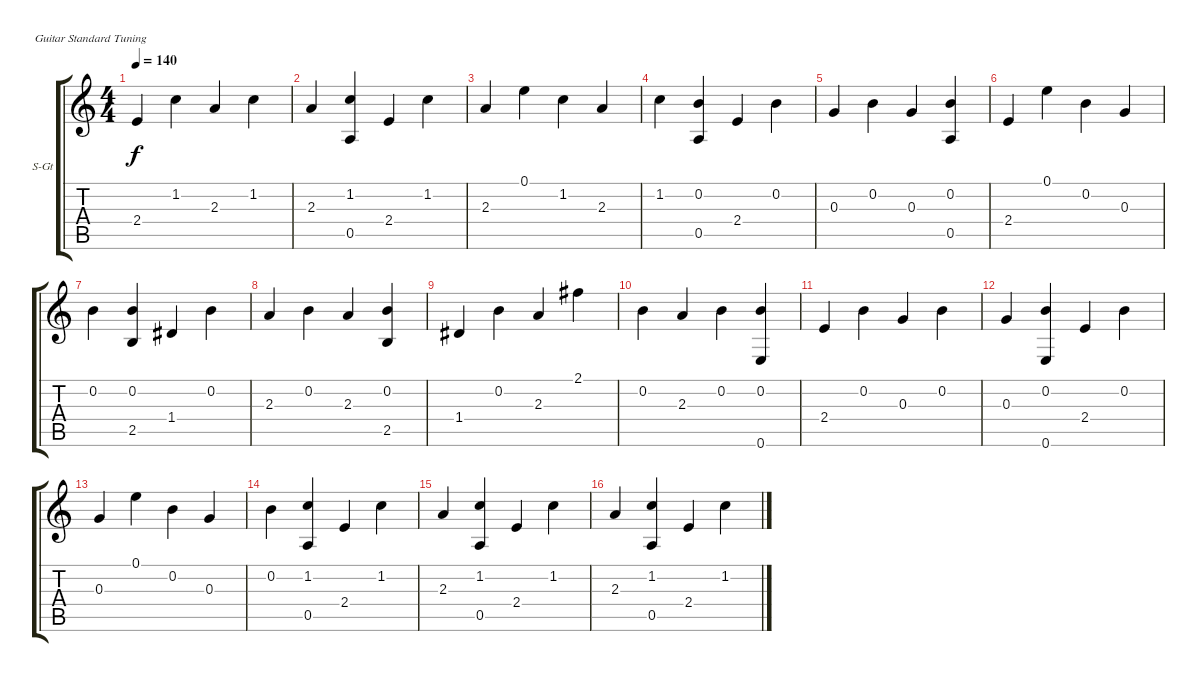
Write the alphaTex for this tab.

\bracketExtendMode groupsimilarinstruments
\firstSystemTrackNameOrientation horizontal
\otherSystemsTrackNameOrientation horizontal
\track ("Track 1" "S-Gt") {instrument acousticguitarsteel}
\staff {score tabs}
\tuning (E4 B3 G3 D3 A2 E2)
\ts (4 4)
\tempo 140
\clef g2
\ks c
2.4.4{dy f} 1.2.4 2.3.4 1.2.4 |
2.3.4 (1.2 0.5).4 2.4.4 1.2.4 |
2.3.4 0.1.4 1.2.4 2.3.4 |
1.2.4 (0.2 0.5).4 2.4.4 0.2.4 |
0.3.4 0.2.4 0.3.4 (0.2 0.5).4 |
2.4.4 0.1.4 0.2.4 0.3.4 |
0.2.4 (0.2 2.5).4 1.4.4 0.2.4 |
2.3.4 0.2.4 2.3.4 (0.2 2.5).4 |
1.4.4 0.2.4 2.3.4 2.1.4 |
0.2.4 2.3.4 0.2.4 (0.2 0.6).4 |
2.4.4 0.2.4 0.3.4 0.2.4 |
0.3.4 (0.2 0.6).4 2.4.4 0.2.4 |
0.3.4 0.1.4 0.2.4 0.3.4 |
0.2.4 (1.2 0.5).4 2.4.4 1.2.4 |
2.3.4 (1.2 0.5).4 2.4.4 1.2.4 |
2.3.4 (1.2 0.5).4 2.4.4 1.2.4
